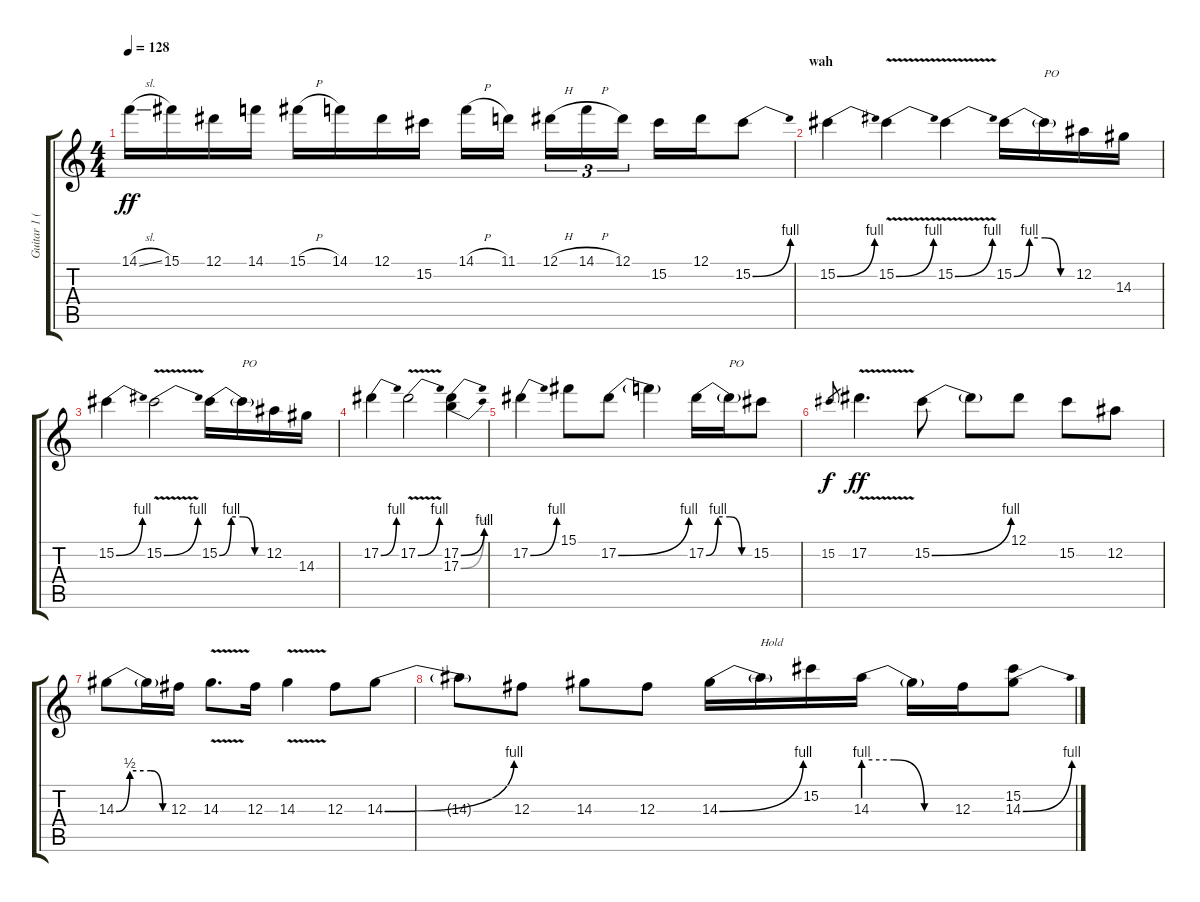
\track ("Guitar 1 (Slash)" "Guitar 1 (") {instrument overdrivenguitar}
\staff {score tabs}
\tuning (Eb4 Bb3 Gb3 Db3 Ab2 Eb2) {hide}
\ts (4 4)
\tempo 128
\clef g2
\ks c
14.1{sl}.16{dy ff} 15.1.16 12.1.16 14.1.16 15.1{h}.16 14.1.16 12.1.16 15.2.16 14.1{h}.16 11.1.16{beam splitsecondary} 12.1{h}.16{tu (3 2)} 14.1{h}.16{tu (3 2)} 12.1.16{tu (3 2)} 15.2.16 12.1.16 15.2{be (bend 0 0 60 4)}.8 |
\section ("" "wah")
15.2{be (bend 0 0 60 4)}.4 15.2{be (bend 0 0 60 4) v}.4 15.2{be (bend 0 0 60 4) v}.4 15.2{be (custom 0 0 15 4 30 4 45 0 60 0)}.16 15.2{t}.16{txt "PO"} 12.2.16 14.3.16 |
15.2{be (bend 0 0 60 4)}.4 15.2{be (bend 0 0 60 4) v}.2 15.2{be (custom 0 0 15 4 30 4 45 0 60 0)}.16 15.2{t}.16{txt "PO"} 12.2.16 14.3.16 |
17.2{be (bend 0 0 60 4)}.4 17.2{be (bend 0 0 60 4) v}.2 (17.2{be (bend 0 0 60 4)} 17.3{be (bend 0 0 60 2)}).4 |
17.2{be (bend 0 0 60 4)}.4 15.1.8 17.2{be (bend 0 0 60 4)}.8 17.2{t}.4 17.2{be (custom 0 0 15 4 30 4 45 0 60 0)}.16 17.2{t}.16{txt "PO"} 15.2.8 |
15.2.8{gr dy f} 17.2{v}.4{d dy ff} 15.2{be (bend 0 0 60 4)}.8 15.2{t}.8 12.1.8 15.2.8 12.2.8 |
14.3{be (custom 0 0 15 2 30 2 38 2 51 0 60 0)}.8 14.3{t}.16 12.3.16 14.3{v}.8{d} 12.3.16 14.3{v}.4 12.3.8 14.3{be (bend 0 0 60 4)}.8 |
14.3{t}.8 12.3.8 14.3.8 12.3.8 14.3{be (bend 0 0 60 4)}.16 14.3{t}.16{txt "Hold"} 15.2.16 14.3{be (custom 0 4 20 4 40 0 60 0)}.16 14.3{t}.16 12.3.16 (15.2 14.3{be (bend 0 0 60 4)}).8
